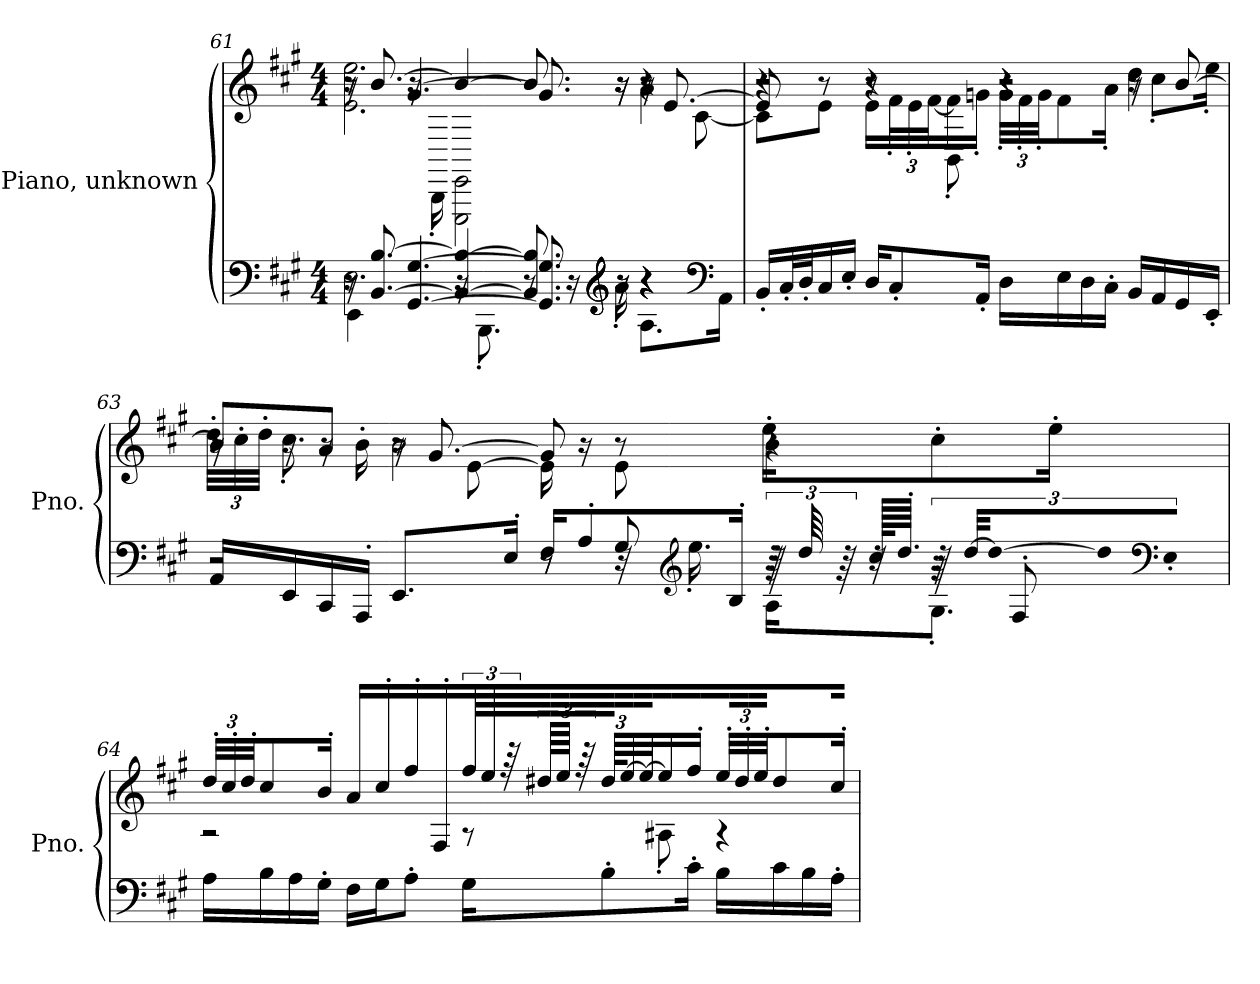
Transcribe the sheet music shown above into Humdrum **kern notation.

**kern	**kern
*part1	*part1
*staff2	*staff1
*I"Piano, unknown	*
*I'Pno.	*
!!LO:LB:g=z
*clefF4	*clefG2
*k[f#c#g#]	*k[f#c#g#]
*M4/4	*M4/4
=61	=61
*^	*^
*	*^	*	*^
*	*	*^	*	*	*^
16r	2.E\	8r	4EE\	16r	2.e\ 2.ee\	8r	8r
[8.BB/ [8.B/	.	.	.	[8.b/	.	.	.
.	.	[4.GG#/ [4.G#/	.	.	.	[4.g#/	16r
.	.	.	.	.	.	.	16BBB'\
4BB/_ 4B/_	.	.	16r	4b/_	.	.	2EEE\ 2EE\
.	.	.	8.BBB'\	.	.	.	.
8.BB/] 8.B/]	.	8.GG#/] 8.G#/]	8r	8.b/]	.	8.g#/]	.
.	.	.	16r	.	.	.	.
*clefG2	*	*	*	*	*	*	*
16r	.	16r	16a'\	16r	.	16r	.
4r	4r	4r	8.A\L	4r	4a\	16r	8r
.	.	.	.	.	.	[8.e/	.
.	.	.	.	.	.	.	[8c#\
*clefF4	*	*	*	*	*	*	*
.	.	.	16AA\Jk	.	.	.	.
*v	*v	*v	*v	*	*	*	*
=62	=62	=62	=62	=62
16BB'/LL	2r	4r	8e/]	8c#\L]
32C#'/L	.	.	.	.
32D'/J	.	.	.	.
16C#/	.	.	8r	8e\J
16E'/JJ	.	.	.	.
16D/KL	.	8r	4r	16e\LL
*	*	*	*	*Xbrackettup
8C#'/	.	.	.	48f#'\L
.	.	.	.	48e'\
.	.	.	.	[48f#\J
.	.	8BB'\	.	16f#\]
16AA'/Jk	.	.	.	16gn'\JJ
16D\LL	4r	4r	2r	48g'\LLL
.	.	.	.	48f#'\
.	.	.	.	48g'\JJ
16E\	.	.	.	8f#\
16D\	.	.	.	.
16C#'\JJ	.	.	.	16a'\Jk
16BB/LL	8r	4dd\	.	16r
16AA/	.	.	.	8cc#'\L
16GG#/	[8b/	.	.	.
16EE'/JJ	.	.	.	16ee'\Jk
*	*	*	*v	*v
!!LO:LB:g=z
=63	=63	=63	=63
*^	*	*	*
*	*^	*	*	*
2r	2r	16AA/LL	8b/L]	16r	48dd'\LLL
.	.	.	.	.	48cc#'\
.	.	.	.	.	48dd'\JJJ
.	.	16EE/	.	8.cc#'\	16r
.	.	16CC#/	8a/J	.	16r
.	.	16AAA'/JJ	.	.	16b'\
.	.	8.EE/L	16r	2b\	8r
.	.	.	[8.g#/	.	.
.	.	.	.	.	[8e\
.	.	16E'/Jk	.	.	.
8r	8r	16F#/KL	8g#/]	.	16e\]
.	.	8A'/	.	.	16r
8G#'/	32r	.	8r	.	8e\
*clefG2	*	*	*	*	*
.	16.ee'\	.	.	.	.
.	.	16B'/Jk	.	.	.
32r	16A\KL	96r	4r	4b\	16ee'\KL
.	.	96dd/	.	.	.
.	.	96r	.	.	.
128cc#/KLLLL	.	32r	.	.	.
64.dd'/JJJJ	.	.	.	.	.
16r	8.G#'\J	96r	.	.	8cc#'\
.	.	[48dd/LLL	.	.	.
.	.	32dd/J_	.	.	.
8F#'/	.	16dd/]	.	.	.
*clefF4	*	*	*	*	*
.	.	16E'/JJ	.	.	16ee'\Jk
*v	*v	*v	*	*	*
*	*	*v	*v
!!LO:LB:g=z
=64	=64	=64
16A\LL	48dd'/LLL	2r
.	48cc#'/	.
.	48dd'/JJ	.
16B\	8cc#/	.
16A\	.	.
16G#'\JJ	16b'/Jk	.
16F#\LL	16a/LL	.
16G#\J	16cc#'/	.
8A'\J	16ff#'/	.
.	16F#'/	.
*	*brackettup	*
16G#\KL	96ff#/LL	8r
.	96ee/JJJJ	.
.	96r	.
.	96dd#X/LLLL	.
.	96ee/JJJJ	.
.	96r	.
*	*Xbrackettup	*
8B'\	96dd#/KLLL	.
.	[48ee/	.
.	32ee/J_	.
.	16ee/]	8A#X'\
16c#'\Jk	16ff#'/JJ	.
16B\LL	48ee'/LLL	4r
.	48dd#'/	.
.	48ee'/JJ	.
16c#\	8dd#/	.
16B\	.	.
16A'\JJ	16cc#'/Jk	.
*	*v	*v
=	=
*-	*-
